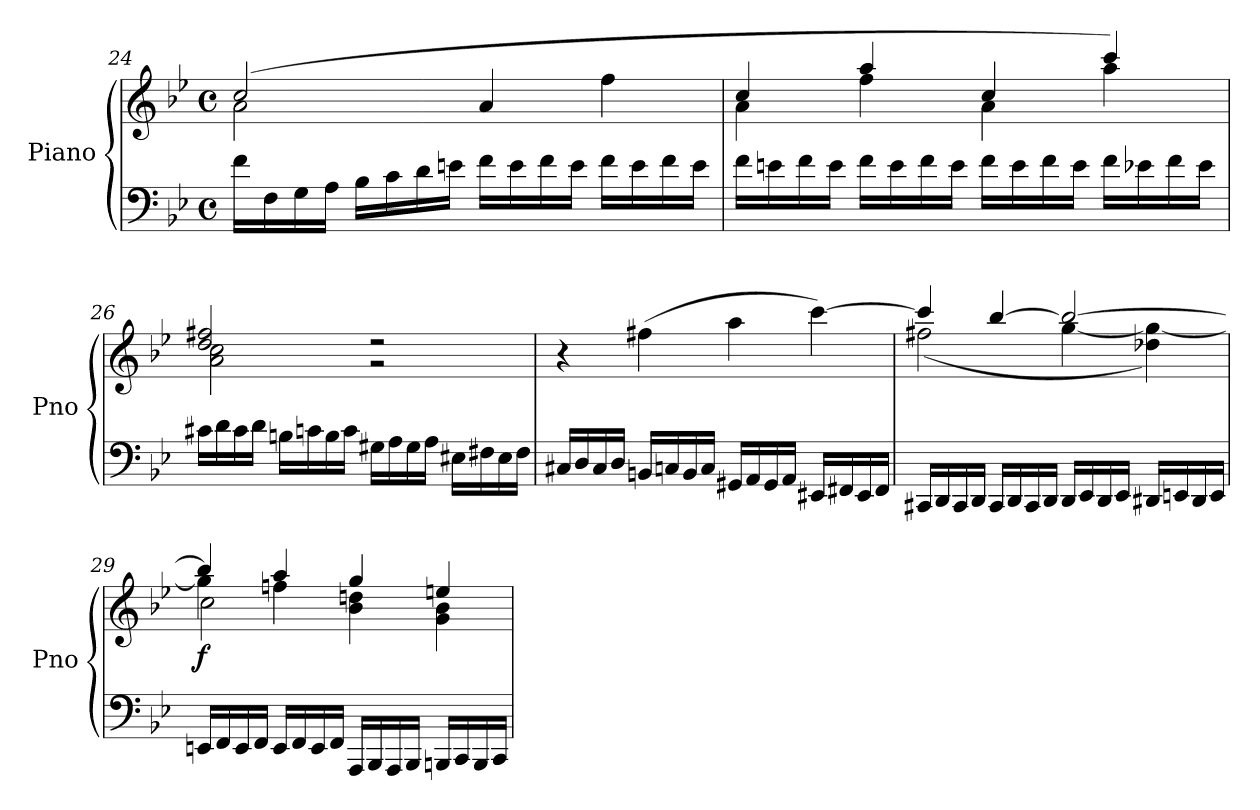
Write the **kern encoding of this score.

**kern	**kern	**dynam
*part1	*part1	*part1
*staff2	*staff1	*staff1/2
*I"Piano	*	*
*I'Pno	*	*
!!LO:PB:g=z
*clefF4	*clefG2	*
*k[b-e-]	*k[b-e-]	*
*M4/4	*M4/4	*
*met(c)	*met(c)	*
=24	=24	=24
*	*^	*
16f\LL	(>2cc/	2a\	.
16F\	.	.	.
16G\	.	.	.
16A\JJ	.	.	.
16B-\LL	.	.	.
16c\	.	.	.
16d\	.	.	.
16en\JJ	.	.	.
16f\LL	4a/	2ryy	.
16e\	.	.	.
16f\	.	.	.
16e\JJ	.	.	.
16f\LL	4ff\	.	.
16e\	.	.	.
16f\	.	.	.
16e\JJ	.	.	.
=25	=25	=25	=25
16f\LL	4cc/	4a\	.
16en\	.	.	.
16f\	.	.	.
16e\JJ	.	.	.
16f\LL	4aa/	4ff\	.
16e\	.	.	.
16f\	.	.	.
16e\JJ	.	.	.
16f\LL	4cc/	4a\	.
16e\	.	.	.
16f\	.	.	.
16e\JJ	.	.	.
16f\LL	4ccc/)	4aa\	.
16e-X\	.	.	.
16f\	.	.	.
16e-\JJ	.	.	.
!!LO:PB:g=z	!!
=26	=26	=26	=26
16c#X\LL	2dd/ 2ff#X/	2a\ 2cc\	.
16d\	.	.	.
16c#\	.	.	.
16d\JJ	.	.	.
16Bn\LL	.	.	.
16cn\	.	.	.
16B\	.	.	.
16c\JJ	.	.	.
16G#X\LL	2r	2r	.
16A\	.	.	.
16G#\	.	.	.
16A\JJ	.	.	.
16E#X\LL	.	.	.
16F#X\	.	.	.
16E#\	.	.	.
16F#\JJ	.	.	.
*	*v	*v	*
!!LO:LB:g=z
=27	=27	=27
16C#X/LL	4r	.
16D/	.	.
16C#/	.	.
16D/JJ	.	.
!	!	!LO:DY:b
16BBn/LL	(>4ff#X\	other-dynamics
16Cn/	.	.
16BB/	.	.
16C/JJ	.	.
16GG#X/LL	4aa\	.
16AA/	.	.
16GG#/	.	.
16AA/JJ	.	.
16EE#X/LL	[4ccc\)	.
16FF#X/	.	.
16EE#/	.	.
16FF#/JJ	.	.
=28	=28	=28
*	*^	*
16CC#X/LL	4ccc/]	(<2ff#X\	.
16DD/	.	.	.
16CC#/	.	.	.
16DD/JJ	.	.	.
16CC#/LL	[4bb-/	.	.
16DD/	.	.	.
16CC#/	.	.	.
16DD/JJ	.	.	.
16DD/LL	2bb-/_	[4gg\	.
16EE-/	.	.	.
16DD/	.	.	.
16EE-/JJ	.	.	.
16DD#X/LL	.	4dd-X\ 4gg\_)	.
16EEn/	.	.	.
16DD#/	.	.	.
16EE/JJ	.	.	.
!!LO:LB:g=z
=29	=29	=29	=29
*	*	*^	*
!	!	!	!	!LO:DY:b
16EEn/LL	4bb-/]	4gg\]	2cc\	f
16FF/	.	.	.	.
16EE/	.	.	.	.
16FF/JJ	.	.	.	.
16EE/LL	4aa/	4ffn\	.	.
16FF/	.	.	.	.
16EE/	.	.	.	.
16FF/JJ	.	.	.	.
16AAA/LL	4gg/	4b-\ 4ddn\	2ryy	.
16BBB-/	.	.	.	.
16AAA/	.	.	.	.
16BBB-/JJ	.	.	.	.
16BBBn/LL	4een/	4g\ 4b-\	.	.
16CC/	.	.	.	.
16BBB/	.	.	.	.
16CC/JJ	.	.	.	.
*	*v	*v	*v	*
=	=	=
*-	*-	*-
